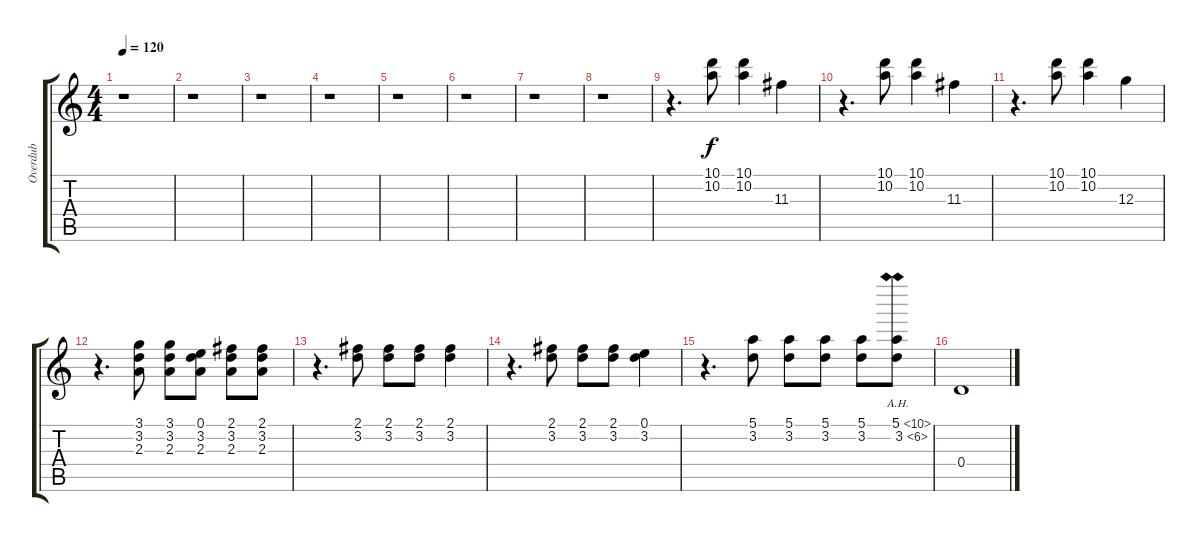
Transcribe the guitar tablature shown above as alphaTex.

\track ("Overdub" "Overdub") {instrument acousticguitarnylon}
\staff {score tabs}
\tuning (E4 B3 G3 D3 A2 E2) {hide}
\ts (4 4)
\tempo 120
\clef g2
\ks c
r.1{dy f} |
r.1 |
r.1 |
r.1 |
r.1 |
r.1 |
r.1 |
r.1 |
r.4{d} (10.1 10.2).8 (10.1 10.2).4 11.3.4 |
r.4{d} (10.1 10.2).8 (10.1 10.2).4 11.3.4 |
r.4{d} (10.1 10.2).8 (10.1 10.2).4 12.3.4 |
r.4{d} (3.1 3.2 2.3).8 (3.1 3.2 2.3).8 (0.1 3.2 2.3).8 (2.1 3.2 2.3).8 (2.1 3.2 2.3).8 |
r.4{d} (2.1 3.2).8 (2.1 3.2).8 (2.1 3.2).8 (2.1 3.2).4 |
r.4{d} (2.1 3.2).8 (2.1 3.2).8 (2.1 3.2).8 (0.1 3.2).4 |
r.4{d} (5.1 3.2).8 (5.1 3.2).8 (5.1 3.2).8 (5.1 3.2).8 (5.1{ah 5} 3.2{ah 3}).8 |
0.4.1
